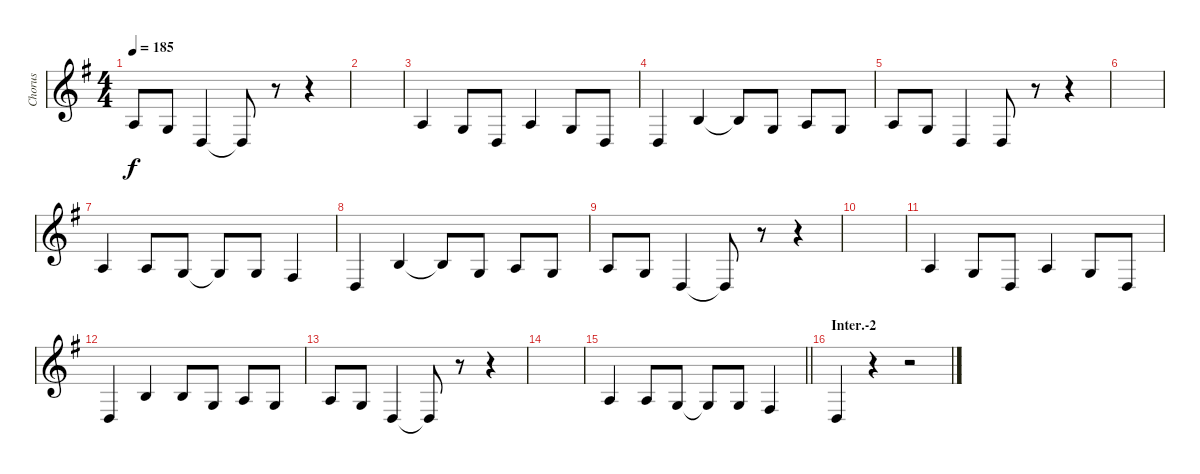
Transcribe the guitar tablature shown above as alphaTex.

\track ("Chorus" "Chorus") {instrument viola}
\staff {score}
\tuning (E4 B3 G3 D3 A2 E2) {hide}
\ts (4 4)
\tempo 185
\clef g2
\ks g
2.3.8{dy f} 0.3.8 0.4.4 0.4{t}.8 r.8 r.4 |
|
2.3.4 0.3.8 0.4.8 2.3.4 0.3.8 0.4.8 |
0.4.4 0.2.4 0.2{t}.8 0.3.8 2.3.8 0.3.8 |
2.3.8 0.3.8 0.4.4 0.4.8 r.8 r.4 |
|
2.3.4 2.3.8 0.3.8 0.3{t}.8 0.3.8 4.4.4 |
0.4.4 0.2.4 0.2{t}.8 0.3.8 2.3.8 0.3.8 |
2.3.8 0.3.8 0.4.4 0.4{t}.8 r.8 r.4 |
|
2.3.4 0.3.8 0.4.8 2.3.4 0.3.8 0.4.8 |
0.4.4 0.2.4 0.2.8 0.3.8 2.3.8 0.3.8 |
2.3.8 0.3.8 0.4.4 0.4{t}.8 r.8 r.4 |
|
\barLineRight lightlight
2.3.4 2.3.8 0.3.8 0.3{t}.8 0.3.8 4.4.4 |
\section ("" "Inter.-2")
0.4.4 r.4 r.2
